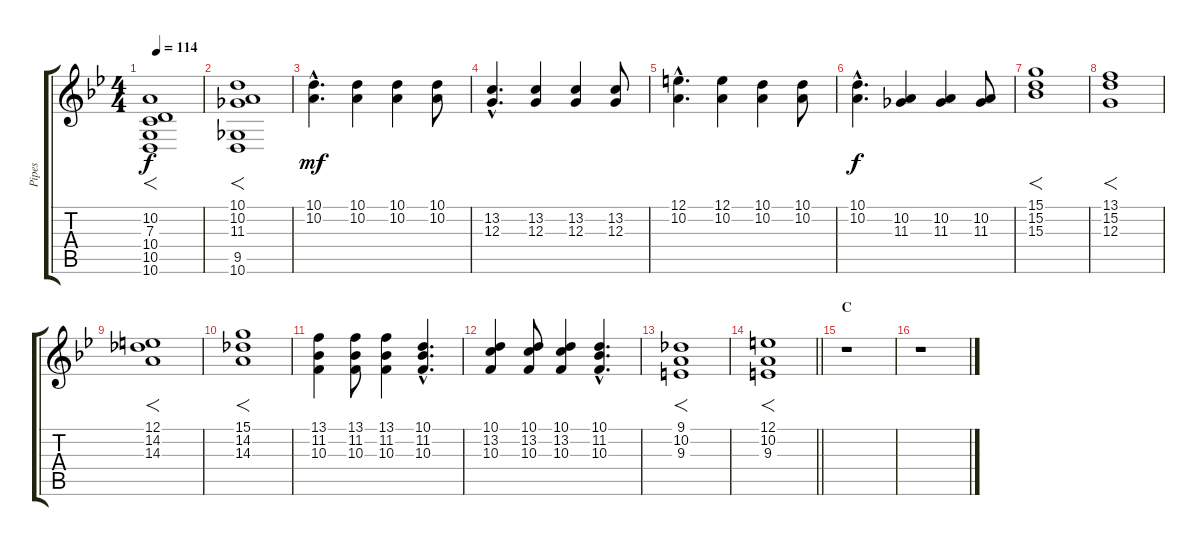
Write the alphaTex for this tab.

\track ("Pipes" "Pipes") {instrument shakuhachi}
\staff {score tabs}
\tuning (E4 B3 G3 D3 A2 E2) {hide}
\ts (4 4)
\tempo 114
\clef g2
\ks gminor
(10.2 7.3 10.4 10.5 10.6).1{f dy f} |
(10.1 10.2 11.3 9.5 10.6).1{f} |
(10.1{hac} 10.2{hac}).4{d dy mf} (10.1 10.2).4 (10.1 10.2).4 (10.1 10.2).8 |
(13.2{hac} 12.3{hac}).4{d} (13.2 12.3).4 (13.2 12.3).4 (13.2 12.3).8 |
(12.1{hac} 10.2{hac}).4{d} (12.1 10.2).4 (10.1 10.2).4 (10.1 10.2).8 |
(10.1{hac} 10.2{hac}).4{d dy f} (10.2 11.3).4 (10.2 11.3).4 (10.2 11.3).8 |
(15.1 15.2 15.3).1{f} |
(13.1 15.2 12.3).1{f} |
(12.1 14.2 14.3).1{f} |
(15.1 14.2 14.3).1{f} |
(13.1 11.2 10.3).4 (13.1 11.2 10.3).8 (13.1 11.2 10.3).4 (10.1{hac} 11.2{hac} 10.3{hac}).4{d} |
(10.1 13.2 10.3).4 (10.1 13.2 10.3).8 (10.1 13.2 10.3).4 (10.1{hac} 11.2{hac} 10.3{hac}).4{d} |
(9.1 10.2 9.3).1{f} |
\barLineRight lightlight
(12.1 10.2 9.3).1{f} |
\section ("" "C")
r.1 |
r.1
